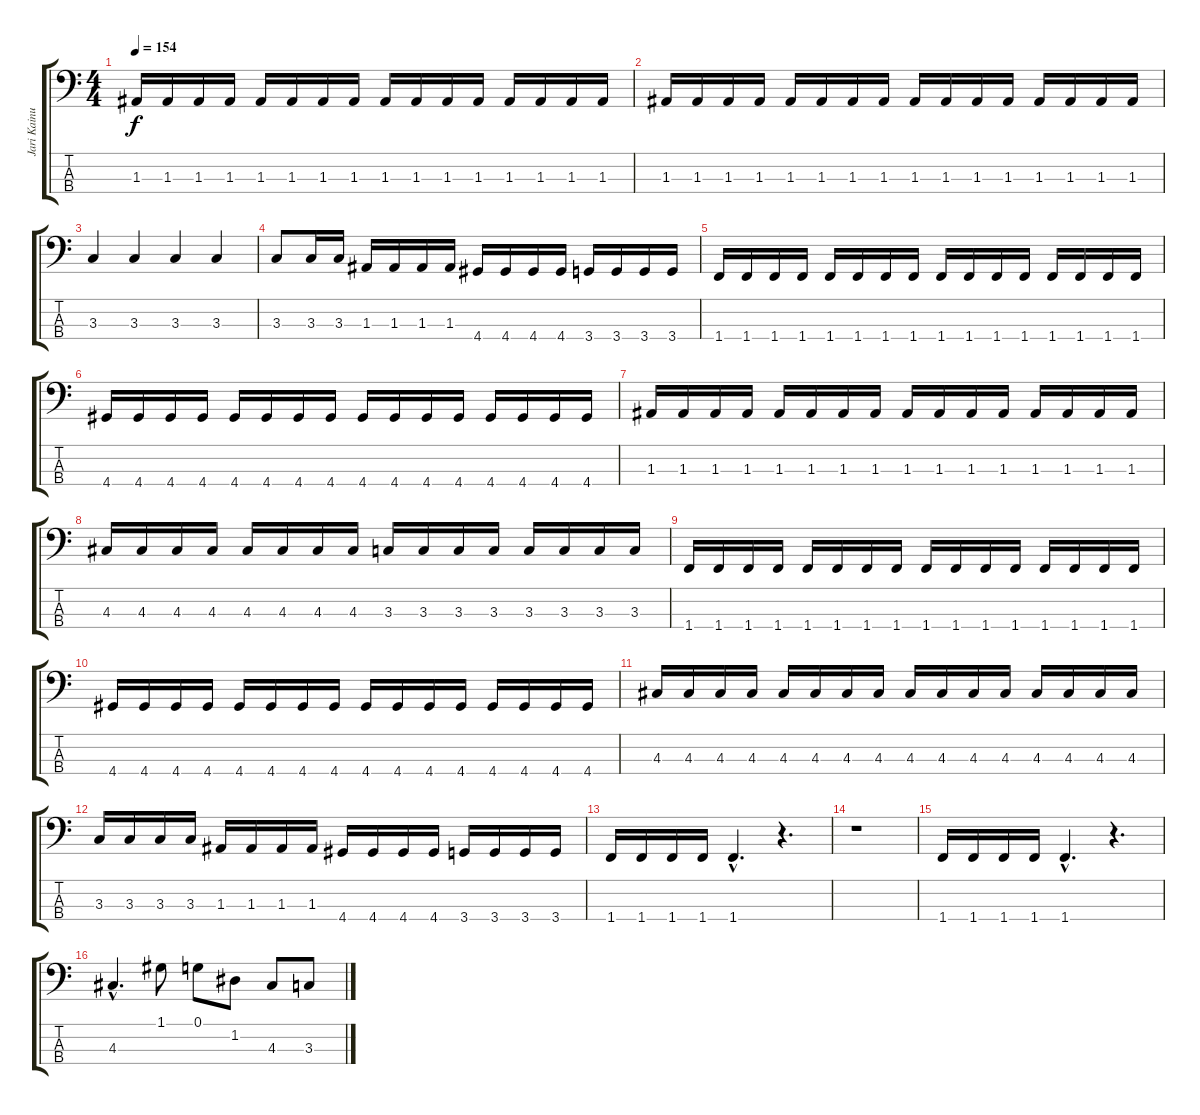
\track ("Jari Kainulainen" "Jari Kainu") {instrument electricbassfinger}
\staff {score tabs}
\tuning (G2 D2 A1 E1) {hide}
\ts (4 4)
\tempo 154
\clef f4
\ks c
1.3.16{dy f} 1.3.16 1.3.16 1.3.16 1.3.16 1.3.16 1.3.16 1.3.16 1.3.16 1.3.16 1.3.16 1.3.16 1.3.16 1.3.16 1.3.16 1.3.16 |
1.3.16 1.3.16 1.3.16 1.3.16 1.3.16 1.3.16 1.3.16 1.3.16 1.3.16 1.3.16 1.3.16 1.3.16 1.3.16 1.3.16 1.3.16 1.3.16 |
3.3.4 3.3.4 3.3.4 3.3.4 |
3.3.8 3.3.16 3.3.16 1.3.16 1.3.16 1.3.16 1.3.16 4.4.16 4.4.16 4.4.16 4.4.16 3.4.16 3.4.16 3.4.16 3.4.16 |
1.4.16 1.4.16 1.4.16 1.4.16 1.4.16 1.4.16 1.4.16 1.4.16 1.4.16 1.4.16 1.4.16 1.4.16 1.4.16 1.4.16 1.4.16 1.4.16 |
4.4.16 4.4.16 4.4.16 4.4.16 4.4.16 4.4.16 4.4.16 4.4.16 4.4.16 4.4.16 4.4.16 4.4.16 4.4.16 4.4.16 4.4.16 4.4.16 |
1.3.16 1.3.16 1.3.16 1.3.16 1.3.16 1.3.16 1.3.16 1.3.16 1.3.16 1.3.16 1.3.16 1.3.16 1.3.16 1.3.16 1.3.16 1.3.16 |
4.3.16 4.3.16 4.3.16 4.3.16 4.3.16 4.3.16 4.3.16 4.3.16 3.3.16 3.3.16 3.3.16 3.3.16 3.3.16 3.3.16 3.3.16 3.3.16 |
1.4.16 1.4.16 1.4.16 1.4.16 1.4.16 1.4.16 1.4.16 1.4.16 1.4.16 1.4.16 1.4.16 1.4.16 1.4.16 1.4.16 1.4.16 1.4.16 |
4.4.16 4.4.16 4.4.16 4.4.16 4.4.16 4.4.16 4.4.16 4.4.16 4.4.16 4.4.16 4.4.16 4.4.16 4.4.16 4.4.16 4.4.16 4.4.16 |
4.3.16 4.3.16 4.3.16 4.3.16 4.3.16 4.3.16 4.3.16 4.3.16 4.3.16 4.3.16 4.3.16 4.3.16 4.3.16 4.3.16 4.3.16 4.3.16 |
3.3.16 3.3.16 3.3.16 3.3.16 1.3.16 1.3.16 1.3.16 1.3.16 4.4.16 4.4.16 4.4.16 4.4.16 3.4.16 3.4.16 3.4.16 3.4.16 |
1.4.16 1.4.16 1.4.16 1.4.16 1.4{hac}.4{d} r.4{d} |
r.1 |
1.4.16 1.4.16 1.4.16 1.4.16 1.4{hac}.4{d} r.4{d} |
4.3{hac}.4{d} 1.1.8 0.1.8 1.2.8 4.3.8 3.3.8
